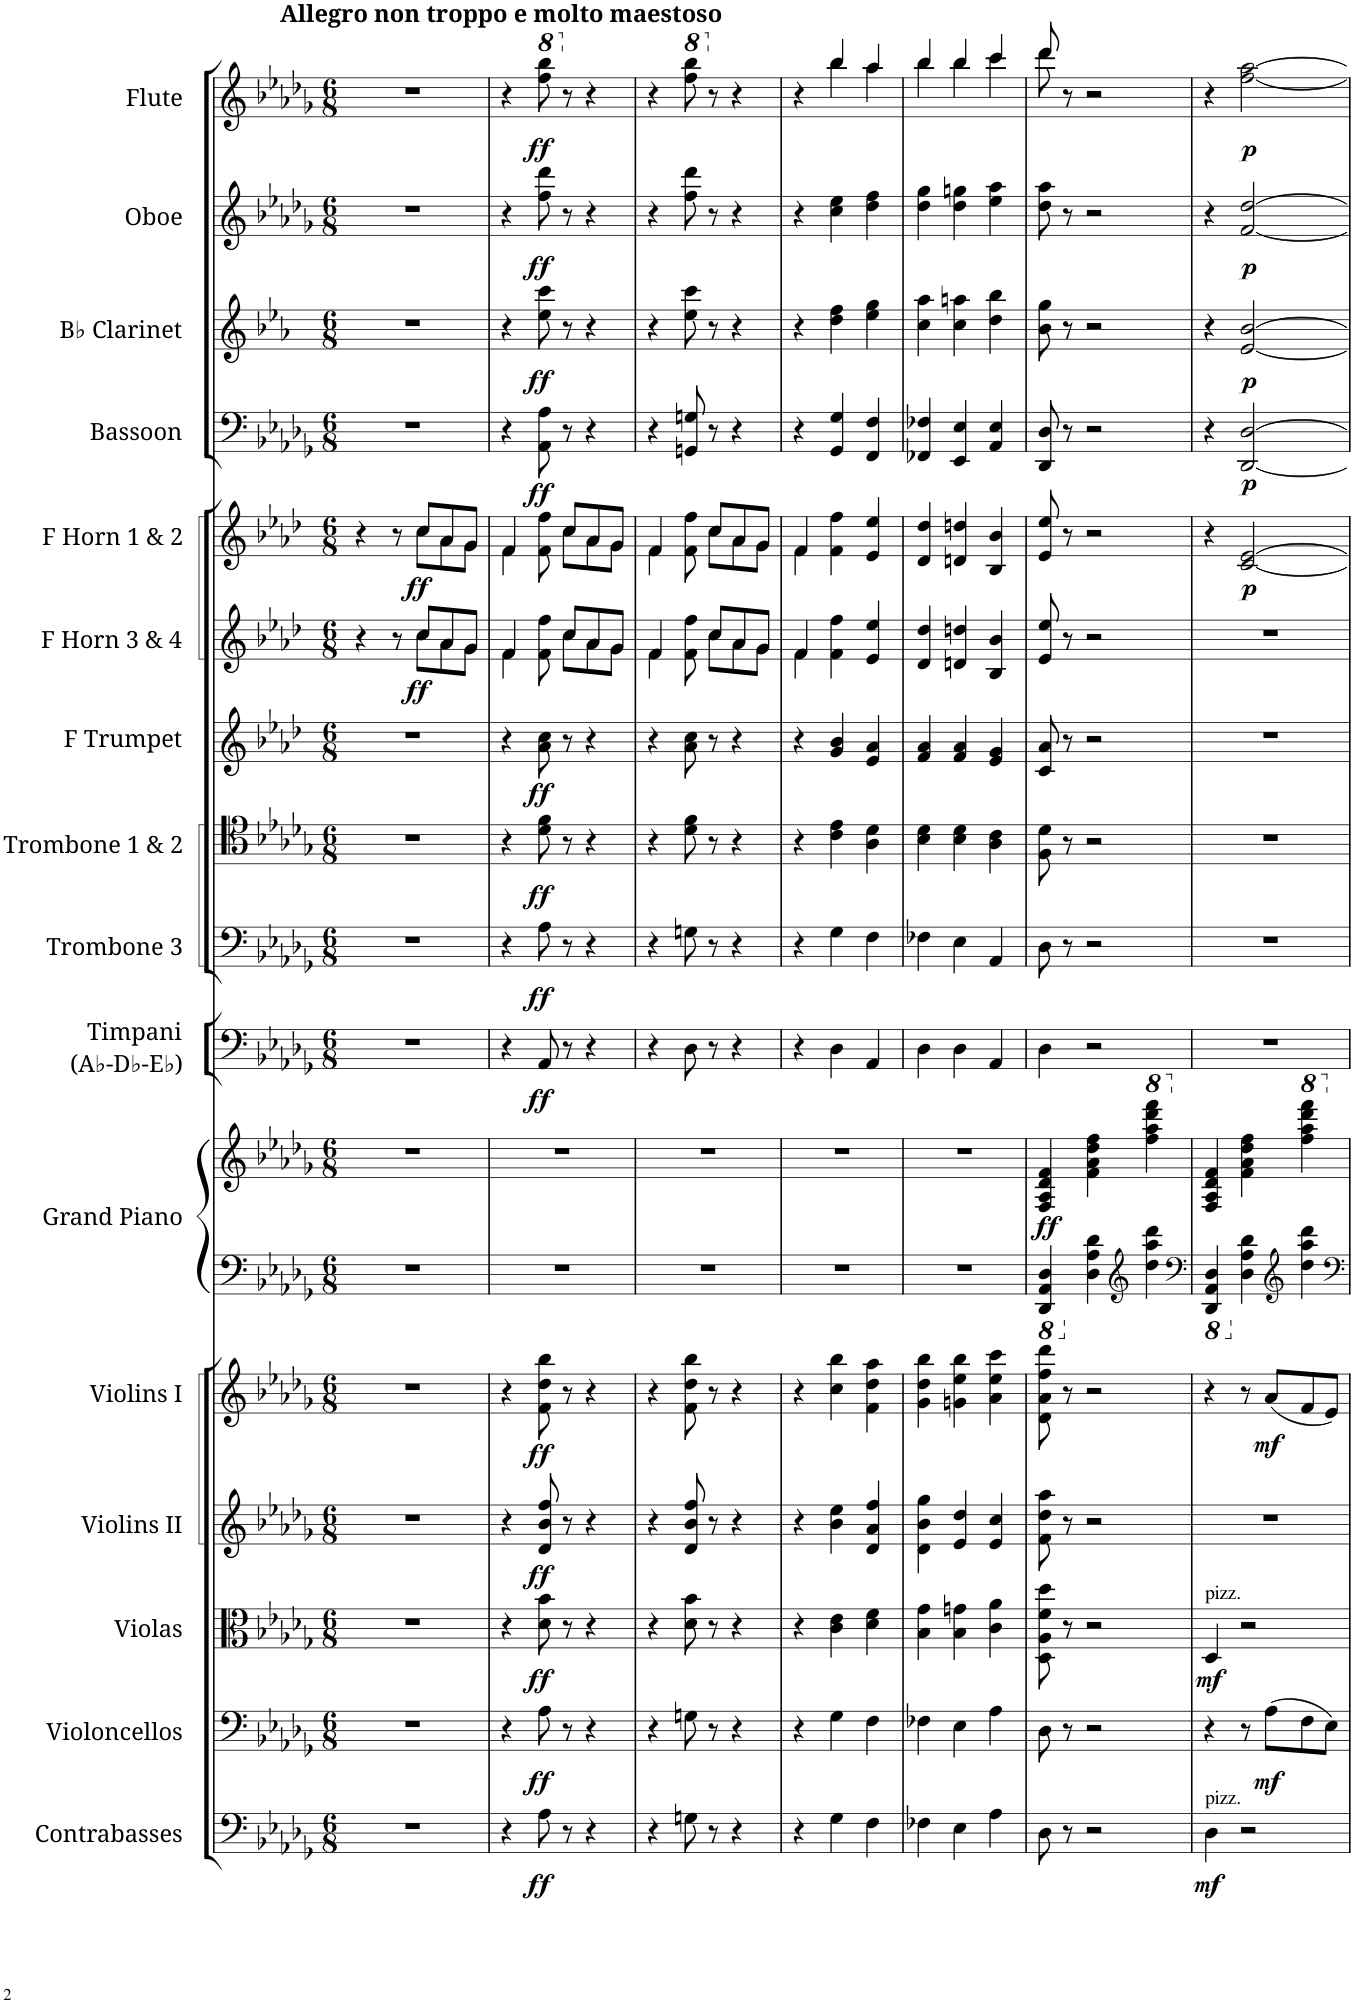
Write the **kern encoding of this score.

**kern	**dynam	**kern	**dynam	**kern	**dynam	**kern	**dynam	**kern	**dynam	**kern	**kern	**dynam	**kern	**dynam	**kern	**dynam	**kern	**dynam	**kern	**dynam	**kern	**dynam	**kern	**dynam	**kern	**dynam	**kern	**dynam	**kern	**dynam	**kern	**dynam
*part16	*part16	*part15	*part15	*part14	*part14	*part13	*part13	*part12	*part12	*part11	*part11	*part11	*part10	*part10	*part9	*part9	*part8	*part8	*part7	*part7	*part6	*part6	*part5	*part5	*part4	*part4	*part3	*part3	*part2	*part2	*part1	*part1
*staff17	*staff17	*staff16	*staff16	*staff15	*staff15	*staff14	*staff14	*staff13	*staff13	*staff12	*staff11	*staff11/12	*staff10	*staff10	*staff9	*staff9	*staff8	*staff8	*staff7	*staff7	*staff6	*staff6	*staff5	*staff5	*staff4	*staff4	*staff3	*staff3	*staff2	*staff2	*staff1	*staff1
*I"Contrabasses	*	*I"Violoncellos	*	*I"Violas	*	*I"Violins II	*	*I"Violins I	*	*I"Grand Piano	*	*	*I"Timpani (Ab-Db-Eb)	*	*I"Trombone 3	*	*I"Trombone 1 &amp; 2	*	*I"F Trumpet	*	*I"F Horn 3 &amp; 4	*	*I"F Horn 1 &amp; 2	*	*I"Bassoon	*	*I"Bb Clarinet	*	*I"Oboe	*	*I"Flute	*
*I'Cbs.	*	*I'Vcs.	*	*I'Vlas.	*	*I'Vlns. II	*	*I'Vlns. I	*	*I'Pno.	*	*	*I'Timp.	*	*I'Tbn. 3	*	*I'Tbn. 1 2	*	*I'F Tpt.	*	*I'F Hn. 3 4	*	*I'F Hn. 1 2	*	*I'Bsn.	*	*I'Bb Cl.	*	*I'Ob.	*	*I'Fl.	*
*clefF4	*	*clefF4	*	*clefC3	*	*clefG2	*	*clefG2	*	*clefF4	*clefG2	*	*clefF4	*	*clefF4	*	*clefC4	*	*clefG2	*	*clefG2	*	*clefG2	*	*clefF4	*	*clefG2	*	*clefG2	*	*clefG2	*
*Trd7c12	*	*	*	*	*	*	*	*	*	*	*	*	*	*	*	*	*	*	*Trd-3c-5	*	*Trd4c7	*	*Trd4c7	*	*	*	*Trd1c2	*	*	*	*	*
*k[b-e-a-d-g-]	*	*k[b-e-a-d-g-]	*	*k[b-e-a-d-g-]	*	*k[b-e-a-d-g-]	*	*k[b-e-a-d-g-]	*	*k[b-e-a-d-g-]	*k[b-e-a-d-g-]	*	*k[b-e-a-d-g-]	*	*k[b-e-a-d-g-]	*	*k[b-e-a-d-g-]	*	*k[b-e-a-d-]	*	*k[b-e-a-d-]	*	*k[b-e-a-d-]	*	*k[b-e-a-d-g-]	*	*k[b-e-a-]	*	*k[b-e-a-d-g-]	*	*k[b-e-a-d-g-]	*
*M6/8	*	*M6/8	*	*M6/8	*	*M6/8	*	*M6/8	*	*M6/8	*M6/8	*	*M6/8	*	*M6/8	*	*M6/8	*	*M6/8	*	*M6/8	*	*M6/8	*	*M6/8	*	*M6/8	*	*M6/8	*	*M6/8	*
=1	=1	=1	=1	=1	=1	=1	=1	=1	=1	=1	=1	=1	=1	=1	=1	=1	=1	=1	=1	=1	=1	=1	=1	=1	=1	=1	=1	=1	=1	=1	=1	=1
*	*	*	*	*	*	*	*	*	*	*	*	*	*	*	*	*	*	*	*	*	*^	*	*^	*	*	*	*	*	*	*	*	*
!	!	!	!	!	!	!	!	!	!	!	!	!	!	!	!	!	!	!	!	!	!	!	!	!	!	!	!	!	!	!	!	!	!LO:TX:a:B:t=Allegro non troppo e molto maestoso	!
2.r	.	2.r	.	2.r	.	2.r	.	2.r	.	2.r	2.r	.	2.r	.	2.r	.	2.r	.	2.r	.	4r	4.ryy	.	4r	4.ryy	.	2.r	.	2.r	.	2.r	.	2.r	.
.	.	.	.	.	.	.	.	.	.	.	.	.	.	.	.	.	.	.	.	.	8r	.	.	8r	.	.	.	.	.	.	.	.	.	.
!	!	!	!	!	!	!	!	!	!	!	!	!	!	!	!	!	!	!	!	!	!	!	!LO:DY:b	!	!	!LO:DY:b	!	!	!	!	!	!	!	!
.	.	.	.	.	.	.	.	.	.	.	.	.	.	.	.	.	.	.	.	.	8cc/L	8cc\L	ff	8cc/L	8cc\L	ff	.	.	.	.	.	.	.	.
.	.	.	.	.	.	.	.	.	.	.	.	.	.	.	.	.	.	.	.	.	8a-/	8a-\	.	8a-/	8a-\	.	.	.	.	.	.	.	.	.
.	.	.	.	.	.	.	.	.	.	.	.	.	.	.	.	.	.	.	.	.	8g/J	8g\J	.	8g/J	8g\J	.	.	.	.	.	.	.	.	.
=2	=2	=2	=2	=2	=2	=2	=2	=2	=2	=2	=2	=2	=2	=2	=2	=2	=2	=2	=2	=2	=2	=2	=2	=2	=2	=2	=2	=2	=2	=2	=2	=2	=2	=2
4r	.	4r	.	4r	.	4r	.	4r	.	2.r	2.r	.	4r	.	4r	.	4r	.	4r	.	4f/	4f\	.	4f/	4f\	.	4r	.	4r	.	4r	.	4r	.
*	*	*	*	*	*	*	*	*	*	*	*	*	*	*	*	*	*	*	*	*	*	*	*	*	*	*	*	*	*	*	*	*	*8va	*
!	!LO:DY:b	!	!LO:DY:b	!	!LO:DY:b	!	!LO:DY:b	!	!LO:DY:b	!	!	!	!	!LO:DY:b	!	!LO:DY:b	!	!LO:DY:b	!	!LO:DY:b	!	!	!	!	!	!	!	!LO:DY:b	!	!LO:DY:b	!	!LO:DY:b	!	!LO:DY:b
8A-\	ff	8A-\	ff	8d-\ 8b-\	ff	8d-/ 8b-/ 8ff/	ff	8f\ 8dd-\ 8bb-\	ff	.	.	.	8AA-/	ff	8A-\	ff	8d-\ 8f\	ff	8a-\ 8cc\	ff	8f\ 8ff\	8ryy	.	8f\ 8ff\	8ryy	.	8AA-\ 8A-\	ff	8ee-\ 8ccc\	ff	8ff\ 8ddd-\	ff	8fff\ 8bbb-\	ff
*	*	*	*	*	*	*	*	*	*	*	*	*	*	*	*	*	*	*	*	*	*	*	*	*	*	*	*	*	*	*	*	*	*X8va	*
8r	.	8r	.	8r	.	8r	.	8r	.	.	.	.	8r	.	8r	.	8r	.	8r	.	8cc/L	8cc\L	.	8cc/L	8cc\L	.	8r	.	8r	.	8r	.	8r	.
4r	.	4r	.	4r	.	4r	.	4r	.	.	.	.	4r	.	4r	.	4r	.	4r	.	8a-/	8a-\	.	8a-/	8a-\	.	4r	.	4r	.	4r	.	4r	.
.	.	.	.	.	.	.	.	.	.	.	.	.	.	.	.	.	.	.	.	.	8g/J	8g\J	.	8g/J	8g\J	.	.	.	.	.	.	.	.	.
=3	=3	=3	=3	=3	=3	=3	=3	=3	=3	=3	=3	=3	=3	=3	=3	=3	=3	=3	=3	=3	=3	=3	=3	=3	=3	=3	=3	=3	=3	=3	=3	=3	=3	=3
4r	.	4r	.	4r	.	4r	.	4r	.	2.r	2.r	.	4r	.	4r	.	4r	.	4r	.	4f/	4f\	.	4f/	4f\	.	4r	.	4r	.	4r	.	4r	.
*	*	*	*	*	*	*	*	*	*	*	*	*	*	*	*	*	*	*	*	*	*	*	*	*	*	*	*	*	*	*	*	*	*8va	*
8Gn\	.	8Gn\	.	8d-\ 8b-\	.	8d-/ 8b-/ 8ff/	.	8f\ 8dd-\ 8bb-\	.	.	.	.	8D-\	.	8Gn\	.	8d-\ 8f\	.	8a-\ 8cc\	.	8f\ 8ff\	8ryy	.	8f\ 8ff\	8ryy	.	8GGn/ 8Gn/	.	8ee-\ 8ccc\	.	8ff\ 8ddd-\	.	8fff\ 8bbb-\	.
*	*	*	*	*	*	*	*	*	*	*	*	*	*	*	*	*	*	*	*	*	*	*	*	*	*	*	*	*	*	*	*	*	*X8va	*
8r	.	8r	.	8r	.	8r	.	8r	.	.	.	.	8r	.	8r	.	8r	.	8r	.	8cc/L	8cc\L	.	8cc/L	8cc\L	.	8r	.	8r	.	8r	.	8r	.
4r	.	4r	.	4r	.	4r	.	4r	.	.	.	.	4r	.	4r	.	4r	.	4r	.	8a-/	8a-\	.	8a-/	8a-\	.	4r	.	4r	.	4r	.	4r	.
.	.	.	.	.	.	.	.	.	.	.	.	.	.	.	.	.	.	.	.	.	8g/J	8g\J	.	8g/J	8g\J	.	.	.	.	.	.	.	.	.
=4	=4	=4	=4	=4	=4	=4	=4	=4	=4	=4	=4	=4	=4	=4	=4	=4	=4	=4	=4	=4	=4	=4	=4	=4	=4	=4	=4	=4	=4	=4	=4	=4	=4	=4
*	*	*	*	*	*	*	*	*	*	*	*	*	*	*	*	*	*	*	*	*	*	*	*	*	*	*	*	*	*	*	*	*	*^	*
4r	.	4r	.	4r	.	4r	.	4r	.	2.r	2.r	.	4r	.	4r	.	4r	.	4r	.	4f/	4f\	.	4f/	4f\	.	4r	.	4r	.	4r	.	4r	4ryy	.
4G-\	.	4G-\	.	4c\ 4e-\	.	4b-\ 4ee-\	.	4cc\ 4bb-\	.	.	.	.	4D-\	.	4G-\	.	4c\ 4e-\	.	4g/ 4b-/	.	4f\ 4ff\	2ryy	.	4f\ 4ff\	2ryy	.	4GG-/ 4G-/	.	4dd\ 4ff\	.	4cc\ 4ee-\	.	4bb-/	4bb-\	.
4F\	.	4F\	.	4d-\ 4f\	.	4d-/ 4a-/ 4ff/	.	4f\ 4dd-\ 4aa-\	.	.	.	.	4AA-/	.	4F\	.	4A-\ 4d-\	.	4e-/ 4a-/	.	4e-/ 4ee-/	.	.	4e-/ 4ee-/	.	.	4FF/ 4F/	.	4ee-\ 4gg\	.	4dd-\ 4ff\	.	4aa-/	4aa-\	.
*	*	*	*	*	*	*	*	*	*	*	*	*	*	*	*	*	*	*	*	*	*v	*v	*	*	*	*	*	*	*	*	*	*	*	*	*
*	*	*	*	*	*	*	*	*	*	*	*	*	*	*	*	*	*	*	*	*	*	*	*v	*v	*	*	*	*	*	*	*	*	*	*
=5	=5	=5	=5	=5	=5	=5	=5	=5	=5	=5	=5	=5	=5	=5	=5	=5	=5	=5	=5	=5	=5	=5	=5	=5	=5	=5	=5	=5	=5	=5	=5	=5	=5
4F-X\	.	4F-X\	.	4B-\ 4g-\	.	4d-\ 4b-\ 4gg-\	.	4g-\ 4dd-\ 4bb-\	.	2.r	2.r	.	4D-\	.	4F-X\	.	4B-\ 4d-\	.	4f/ 4a-/	.	4d-/ 4dd-/	.	4d-/ 4dd-/	.	4FF-X/ 4F-X/	.	4cc\ 4aa-\	.	4dd-\ 4gg-\	.	4bb-/	4bb-\	.
4E-\	.	4E-\	.	4B-\ 4gn\	.	4e-/ 4dd-/	.	4gn\ 4ee-\ 4bb-\	.	.	.	.	4D-\	.	4E-\	.	4B-\ 4d-\	.	4f/ 4a-/	.	4dn/ 4ddn/	.	4dn/ 4ddn/	.	4EE-/ 4E-/	.	4cc\ 4aan\	.	4dd-\ 4ggn\	.	4bb-/	4bb-\	.
4A-\	.	4A-\	.	4c\ 4a-\	.	4e-/ 4cc/	.	4a-\ 4ee-\ 4ccc\	.	.	.	.	4AA-/	.	4AA-/	.	4A-\ 4c\	.	4e-/ 4g/	.	4B-/ 4b-/	.	4B-/ 4b-/	.	4AA-/ 4E-/	.	4dd\ 4bb-\	.	4ee-\ 4aa-\	.	4ccc/	4ccc\	.
=6	=6	=6	=6	=6	=6	=6	=6	=6	=6	=6	=6	=6	=6	=6	=6	=6	=6	=6	=6	=6	=6	=6	=6	=6	=6	=6	=6	=6	=6	=6	=6	=6	=6
*	*	*	*	*	*	*	*	*	*	*8ba	*	*	*	*	*	*	*	*	*	*	*	*	*	*	*	*	*	*	*	*	*	*	*
!	!	!	!	!	!	!	!	!	!	!	!	!LO:DY:b	!	!	!	!	!	!	!	!	!	!	!	!	!	!	!	!	!	!	!	!	!
8D-\	.	8D-\	.	8D-\ 8A-\ 8f\ 8dd-\	.	8f\ 8dd-\ 8aa-\	.	8d-\ 8a-\ 8ff\ 8ddd-\	.	4DDD-/ 4AAA-/ 4DD-/	4F/ 4A-/ 4d-/ 4f/	ff	4D-\	.	8D-\	.	8F\ 8d-\	.	8c/ 8a-/	.	8e-/ 8ee-/	.	8e-/ 8ee-/	.	8DD-/ 8D-/	.	8b-\ 8gg\	.	8dd-\ 8aa-\	.	8ddd-/	8ddd-\	.
8r	.	8r	.	8r	.	8r	.	8r	.	.	.	.	.	.	8r	.	8r	.	8r	.	8r	.	8r	.	8r	.	8r	.	8r	.	8r	2ryy	.
*	*	*	*	*	*	*	*	*	*	*X8ba	*	*	*	*	*	*	*	*	*	*	*	*	*	*	*	*	*	*	*	*	*	*	*
2r	.	2r	.	2r	.	2r	.	2r	.	4D-\ 4A-\ 4d-\	4f\ 4a-\ 4dd-\ 4ff\	.	2r	.	2r	.	2r	.	2r	.	2r	.	2r	.	2r	.	2r	.	2r	.	2r	.	.
*	*	*	*	*	*	*	*	*	*	*clefG2	*	*	*	*	*	*	*	*	*	*	*	*	*	*	*	*	*	*	*	*	*	*	*
*	*	*	*	*	*	*	*	*	*	*	*8va	*	*	*	*	*	*	*	*	*	*	*	*	*	*	*	*	*	*	*	*	*	*
.	.	.	.	.	.	.	.	.	.	4dd-\ 4aa-\ 4ddd-\	4fff\ 4aaa-\ 4dddd-\ 4ffff\	.	.	.	.	.	.	.	.	.	.	.	.	.	.	.	.	.	.	.	.	.	.
.	.	.	.	.	.	.	.	.	.	.	.	.	.	.	.	.	.	.	.	.	.	.	.	.	.	.	.	.	.	.	.	8ryy	.
*	*	*	*	*	*	*	*	*	*	*	*	*	*	*	*	*	*	*	*	*	*	*	*	*	*	*	*	*	*	*	*v	*v	*
=7	=7	=7	=7	=7	=7	=7	=7	=7	=7	=7	=7	=7	=7	=7	=7	=7	=7	=7	=7	=7	=7	=7	=7	=7	=7	=7	=7	=7	=7	=7	=7	=7
*	*	*	*	*	*	*	*	*	*	*clefF4	*	*	*	*	*	*	*	*	*	*	*	*	*	*	*	*	*	*	*	*	*	*
*	*	*	*	*	*	*	*	*	*	*8ba	*	*	*	*	*	*	*	*	*	*	*	*	*	*	*	*	*	*	*	*	*	*
*	*	*	*	*	*	*	*	*	*	*	*X8va	*	*	*	*	*	*	*	*	*	*	*	*	*	*	*	*	*	*	*	*	*
*	*	*	*	*	*	*	*	*	*	*	*	*	*	*	*	*	*	*	*	*	*	*	*	*	*	*	*	*	*	*	*^	*
!	!	!	!	!LO:TX:a:t=pizz.	!	!	!	!	!	!	!	!	!	!	!	!	!	!	!	!	!	!	!	!	!	!	!	!	!	!	!	!	!
!LO:TX:a:t=pizz.	!	!	!	!	!	!	!	!	!	!	!	!	!	!	!	!	!	!	!	!	!	!	!	!	!	!	!	!	!	!	!	!	!
!	!LO:DY:b	!	!	!	!LO:DY:b	!	!	!	!	!	!	!	!	!	!	!	!	!	!	!	!	!	!	!	!	!	!	!	!	!	!	!	!
*	*	*	*	*	*	*	*	*	*	*	*	*	*	*	*	*	*	*	*	*	*	*	*	*	*	*	*	*	*	*	*v	*v	*
4D-\	mf	4r	.	4D-/	mf	2.r	.	4r	.	4DDD-/ 4AAA-/ 4DD-/	4F/ 4A-/ 4d-/ 4f/	.	2.r	.	2.r	.	2.r	.	2.r	.	2.r	.	4r	.	4r	.	4r	.	4r	.	4r	.
*	*	*	*	*	*	*	*	*	*	*X8ba	*	*	*	*	*	*	*	*	*	*	*	*	*	*	*	*	*	*	*	*	*	*
!	!	!	!	!	!	!	!	!	!	!	!	!	!	!	!	!	!	!	!	!	!	!	!	!LO:DY:b	!	!LO:DY:b	!	!LO:DY:b	!	!LO:DY:b	!	!LO:DY:b
2r	.	8r	.	2r	.	.	.	8r	.	4D-\ 4A-\ 4d-\	4f\ 4a-\ 4dd-\ 4ff\	.	.	.	.	.	.	.	.	.	.	.	[2c/ [2e-/	p	[2DD-/ [2D-/	p	[2e-/ [2b-/	p	[2f/ [2dd-/	p	[2ff\ [2aa-\	p
!	!	!	!LO:DY:b	!	!	!	!	!	!LO:DY:b	!	!	!	!	!	!	!	!	!	!	!	!	!	!	!	!	!	!	!	!	!	!	!
.	.	(8A-\L	mf	.	.	.	.	(8a-/L	mf	.	.	.	.	.	.	.	.	.	.	.	.	.	.	.	.	.	.	.	.	.	.	.
*	*	*	*	*	*	*	*	*	*	*clefG2	*	*	*	*	*	*	*	*	*	*	*	*	*	*	*	*	*	*	*	*	*	*
*	*	*	*	*	*	*	*	*	*	*	*8va	*	*	*	*	*	*	*	*	*	*	*	*	*	*	*	*	*	*	*	*	*
.	.	8F\	.	.	.	.	.	8f/	.	4dd-\ 4aa-\ 4ddd-\	4fff\ 4aaa-\ 4dddd-\ 4ffff\	.	.	.	.	.	.	.	.	.	.	.	.	.	.	.	.	.	.	.	.	.
.	.	8E-\J)	.	.	.	.	.	8e-/J)	.	.	.	.	.	.	.	.	.	.	.	.	.	.	.	.	.	.	.	.	.	.	.	.
*	*	*	*	*	*	*	*	*	*	*	*X8va	*	*	*	*	*	*	*	*	*	*	*	*	*	*	*	*	*	*	*	*	*
=	=	=	=	=	=	=	=	=	=	=	=	=	=	=	=	=	=	=	=	=	=	=	=	=	=	=	=	=	=	=	=	=
*-	*-	*-	*-	*-	*-	*-	*-	*-	*-	*-	*-	*-	*-	*-	*-	*-	*-	*-	*-	*-	*-	*-	*-	*-	*-	*-	*-	*-	*-	*-	*-	*-
